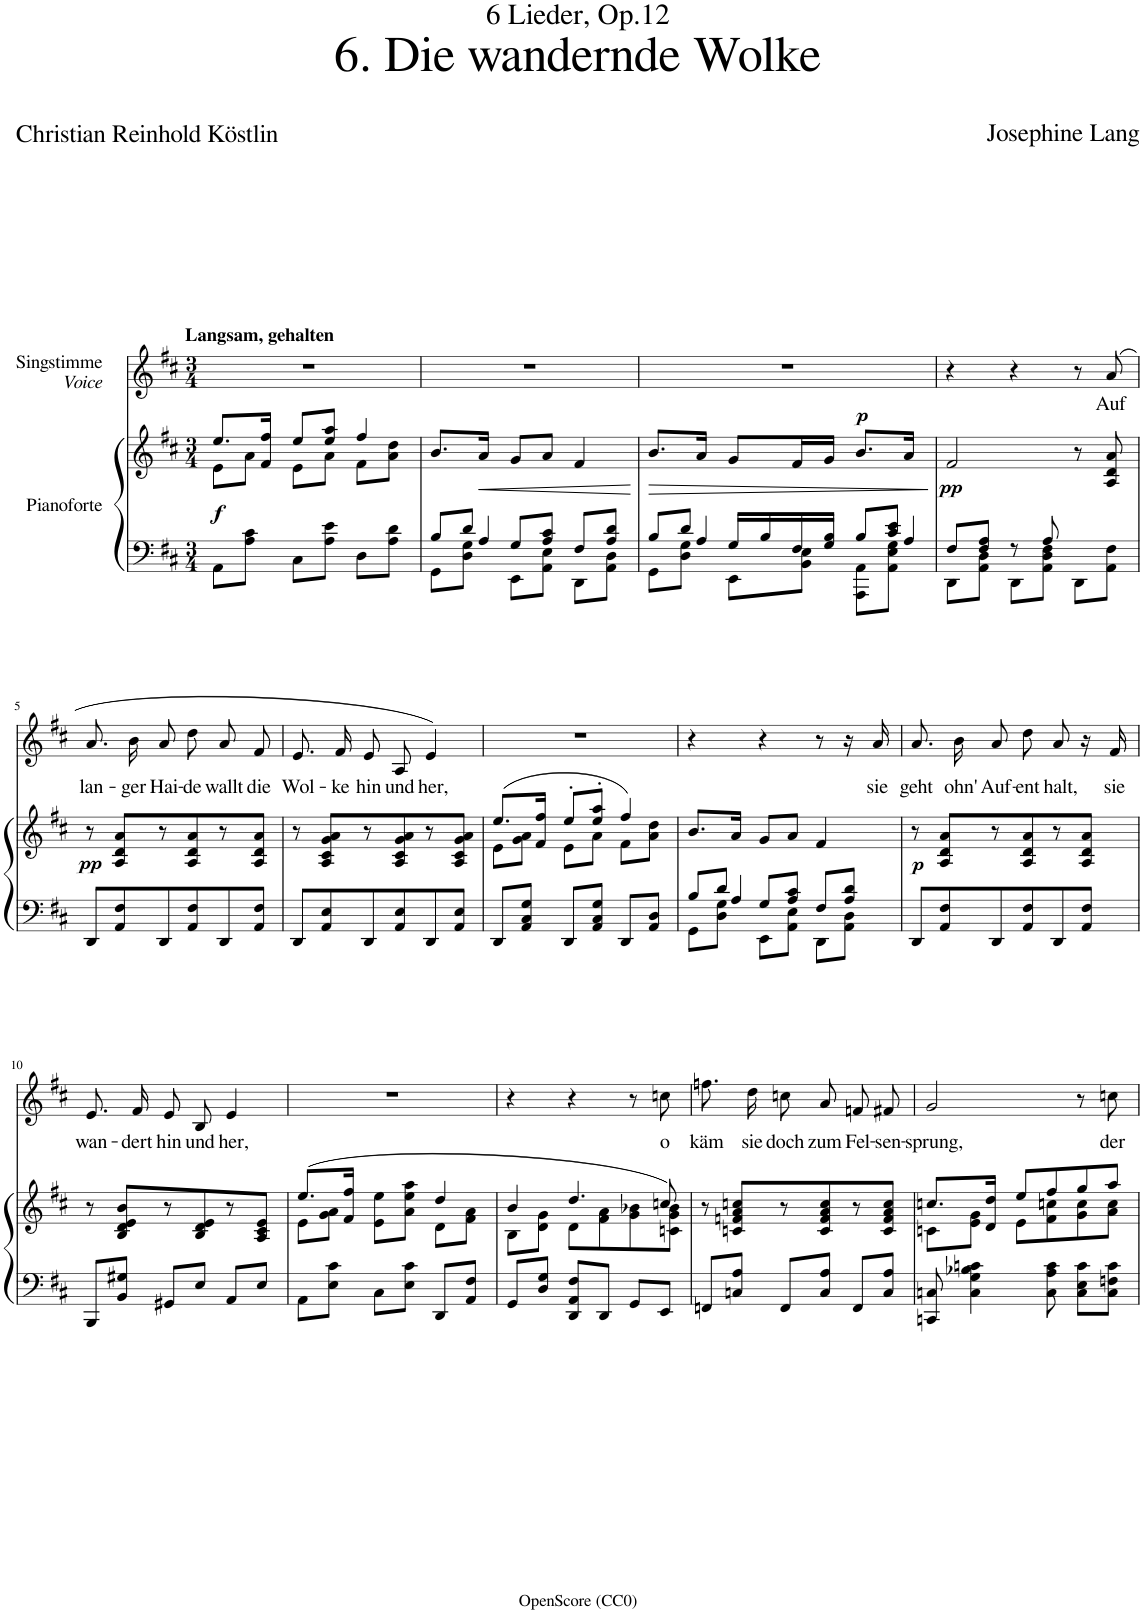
**kern	**kern	**dynam	**kern	**text
*part2	*part2	*part2	*part1	*part1
*staff3	*staff2	*staff2/3	*staff1	*staff1
*I"Pianoforte	*	*	*I"Singstimme Voice	*
*I'Pno	*	*	*	*
*clefF4	*clefG2	*	*clefG2	*
*k[f#c#]	*k[f#c#]	*	*k[f#c#]	*
*M3/4	*M3/4	*	*M3/4	*
=1	=1	=1	=1	=1
*	*^	*	*	*
!	!	!	!	!LO:TX:a:B:t=Langsam, gehalten	!
!	!	!	!LO:DY:b	!	!
8AA\L	8.ee/L	8e\L	f	2.r	.
8A\ 8c#\J	.	8a\J	.	.	.
.	16f#/ 16ff#/Jk	.	.	.	.
8C#\L	8ee/L	8e\L	.	.	.
8A\ 8e\J	8ee/ 8aa/J	8a\J	.	.	.
8D\L	4ff#/	8f#\L	.	.	.
8A\ 8d\J	.	8a\ 8dd\J	.	.	.
*	*v	*v	*	*	*
=2	=2	=2	=2	=2
*^	*	*	*	*
*	*^	*	*	*	*
8B/L	8GG\L	8.ryy	8.b/L	.	2.r	.
8d/J	8D\ 8G\J	.	.	.	.	.
!	!	!	!	!LO:HP:b	!	!
.	.	16A/	16a/Jk	<	.	.
8G/L	8EE\L	2ryy	8g/L	.	.	.
8A/ 8c#/J	8AA\ 8E\J	.	8a/J	.	.	.
8F#/L	8DD\L	.	4f#/	.	.	.
8A/ 8d/J	8AA\ 8D\J	.	.	.	.	.
*v	*v	*v	*	*	*	*
.	.	[	.	.
=3	=3	=3	=3	=3
*^	*	*	*	*
*	*^	*	*	*	*
!	!	!	!	!LO:HP:b	!	!
8B/L	8GG\L	8.ryy	8.b/L	>	2.r	.
8d/J	8D\ 8G\J	.	.	.	.	.
.	.	16A/	16a/Jk	.	.	.
16G/LL	8EE\L	4..ryy	8g/L	.	.	.
16B/	.	.	.	.	.	.
16F#/	8BB\ 8E\J	.	16f#/L	.	.	.
16G/ 16B/JJ	.	.	16g/JJ	.	.	.
!	!	!	!	!LO:DY:a	!	!
8B/L	8AAA\ 8AA\L	.	8.b/L	p	.	.
8c#/ 8e/J	8AA\ 8E\ 8G\J	.	.	.	.	.
.	.	16A/	16a/Jk	.	.	.
*v	*v	*v	*	*	*	*
.	.	]	.	.
=4	=4	=4	=4	=4
*^	*	*	*	*
!	!	!	!LO:DY:b	!	!
8F#/L	8DD\L	2f#/	pp	4r	.
8F#/ 8A/J	8AA\ 8D\J	.	.	.	.
8r	8DD\L	.	.	4r	.
8A/	8AA\ 8D\ 8F#\J	.	.	.	.
8DD\L	4ryy	8r	.	8r	.
!	!	!	!	!	!LO:LY:b
8AA\ 8F#\J	.	8A/ 8d/ 8a/	.	(8a/	Auf
*v	*v	*	*	*	*
!!LO:LB:g=z
=5	=5	=5	=5	=5
!	!	!LO:DY:b	!	!LO:LY:b
8DD/L	8r	pp	8.a/L	lan-
8AA/ 8F#/	8A/ 8d/ 8a/L	.	.	.
!	!	!	!	!LO:LY:b
.	.	.	16b/Jk	-ger
!	!	!	!	!LO:LY:b
8DD/	8r	.	8a\L	Hai-
!	!	!	!	!LO:LY:b
8AA/ 8F#/	8A/ 8d/ 8a/	.	8dd\J	-de
!	!	!	!	!LO:LY:b
8DD/	8r	.	8a/L	wallt
!	!	!	!	!LO:LY:b
8AA/ 8F#/J	8A/ 8d/ 8a/J	.	8f#/J	die
=6	=6	=6	=6	=6
!	!	!	!	!LO:LY:b
8DD/L	8r	.	8.e/L	Wol-
8AA/ 8E/	8A/ 8c#/ 8g/ 8a/L	.	.	.
!	!	!	!	!LO:LY:b
.	.	.	16f#/Jk	-ke
!	!	!	!	!LO:LY:b
8DD/	8r	.	8e/L	hin
!	!	!	!	!LO:LY:b
8AA/ 8E/	8A/ 8c#/ 8g/ 8a/	.	8A/J	und
!	!	!	!	!LO:LY:b
8DD/	8r	.	4e/)	her,
8AA/ 8E/J	8A/ 8c#/ 8g/ 8a/J	.	.	.
=7	=7	=7	=7	=7
*	*^	*	*	*
8DD/L	(8.ee/L	8e\L	.	2.r	.
8AA/ 8C#/ 8G/J	.	8g\ 8a\J	.	.	.
.	16f#/ 16ff#/Jk	.	.	.	.
8DD/L	8ee'/L	8e\L	.	.	.
8AA/ 8C#/ 8G/J	8ee/' 8aa/'J	8a\J	.	.	.
8DD/L	4ff#/)	8f#\L	.	.	.
8AA/ 8D/J	.	8a\ 8dd\J	.	.	.
*	*v	*v	*	*	*
=8	=8	=8	=8	=8
*^	*	*	*	*
*	*^	*	*	*	*
8B/L	8GG\L	8.ryy	8.b/L	.	4r	.
8d/J	8D\ 8G\J	.	.	.	.	.
.	.	16A/	16a/Jk	.	.	.
8G/L	8EE\L	2ryy	8g/L	.	4r	.
8A/ 8c#/J	8AA\ 8E\J	.	8a/J	.	.	.
8F#/L	8DD\L	.	4f#/	.	8r	.
8A/ 8d/J	8AA\ 8D\J	.	.	.	16r	.
!	!	!	!	!	!	!LO:LY:b
.	.	.	.	.	16a/	sie
*v	*v	*v	*	*	*	*
=9	=9	=9	=9	=9
!	!	!LO:DY:b	!	!LO:LY:b
8DD/L	8r	p	8.a/L	geht
8AA/ 8F#/	8A/ 8d/ 8a/L	.	.	.
!	!	!	!	!LO:LY:b
.	.	.	16b/Jk	ohn'
!	!	!	!	!LO:LY:b
8DD/	8r	.	8a\L	Auf-
!	!	!	!	!LO:LY:b
8AA/ 8F#/	8A/ 8d/ 8a/	.	8dd\J	-ent-
!	!	!	!	!LO:LY:b
8DD/	8r	.	8a/	-halt,
8AA/ 8F#/J	8A/ 8d/ 8a/J	.	16r	.
!	!	!	!	!LO:LY:b
.	.	.	16f#/	sie
!!LO:LB:g=z
=10	=10	=10	=10	=10
!	!	!	!	!LO:LY:b
8BBB/L	8r	.	8.e/L	wan-
8BB/ 8G#X/J	8B/ 8d/ 8e/ 8b/L	.	.	.
!	!	!	!	!LO:LY:b
.	.	.	16f#/Jk	-dert
!	!	!	!	!LO:LY:b
8GG#X/L	8r	.	8e/L	hin
!	!	!	!	!LO:LY:b
8E/J	8B/ 8d/ 8e/	.	8B/J	und
!	!	!	!	!LO:LY:b
8AA/L	8r	.	4e/	her,
8E/J	8A/ 8c#/ 8e/J	.	.	.
=11	=11	=11	=11	=11
*	*^	*	*	*
8AA\L	(8.ee/L	8e\L	.	2.r	.
8E\ 8c#\J	.	8g\ 8a\J	.	.	.
.	16f#/ 16ff#/Jk	.	.	.	.
8C#\L	8e\ 8ee\L	4ryy	.	.	.
8E\ 8c#\J	8a\ 8ee\ 8aa\J	.	.	.	.
8DD/L	4dd/	8d\L	.	.	.
8AA/ 8F#/J	.	8f#\ 8a\J	.	.	.
=12	=12	=12	=12	=12	=12
8GG/L	4b/	8B\L	.	4r	.
8D/ 8G/J	.	8d\ 8g\J	.	.	.
8DD/ 8AA/ 8F#/L	4.dd/	8d\L	.	4r	.
8DD/J	.	8f#\ 8a\	.	.	.
8GG/L	.	8g\ 8b-X\	.	8r	.
!	!	!	!	!	!LO:LY:b
8EE/J	8ccn/)	8cn\ 8g\ 8b-\J	.	8ccn\	o
=13	=13	=13	=13	=13	=13
!	!	!	!	!	!LO:LY:b
*	*v	*v	*	*	*
8FFn/L	8r	.	8.ffn\L	käm
8Cn/ 8A/J	8cn/ 8fn/ 8a/ 8ccn/L	.	.	.
!	!	!	!	!LO:LY:b
.	.	.	16dd\Jk	sie
!	!	!	!	!LO:LY:b
8FF/L	8r	.	8ccn\L	doch
!	!	!	!	!LO:LY:b
8C/ 8A/J	8c/ 8f/ 8a/ 8cc/	.	8a\J	zum
!	!	!	!	!LO:LY:b
8FF/L	8r	.	8fn/L	Fel-
!	!	!	!	!LO:LY:b
8C/ 8A/J	8c/ 8f/ 8a/ 8cc/J	.	8f#X/J	-sen-
=14	=14	=14	=14	=14
*	*^	*	*	*
!	!	!	!	!	!LO:LY:b
8CCn/ 8Cn/	8.ccn/L	8cn\L	.	2g/	-sprung,
4C\ 4G\ 4B-X\ 4cn\	.	8e\ 8g\J	.	.	.
.	16d/ 16dd/Jk	.	.	.	.
.	8ee/L	8e\L	.	.	.
8C\ 8A\ 8c\	8ff#/	8f#\ 8ccn\	.	.	.
8C\ 8E\ 8c\L	8gg/	8g\ 8cc\	.	8r	.
!	!	!	!	!	!LO:LY:b
8C\ 8Fn\ 8c\J	8aa/J	8a\ 8cc\J	.	8ccn\	der
*	*v	*v	*	*	*
=	=	=	=	=
*-	*-	*-	*-	*-
